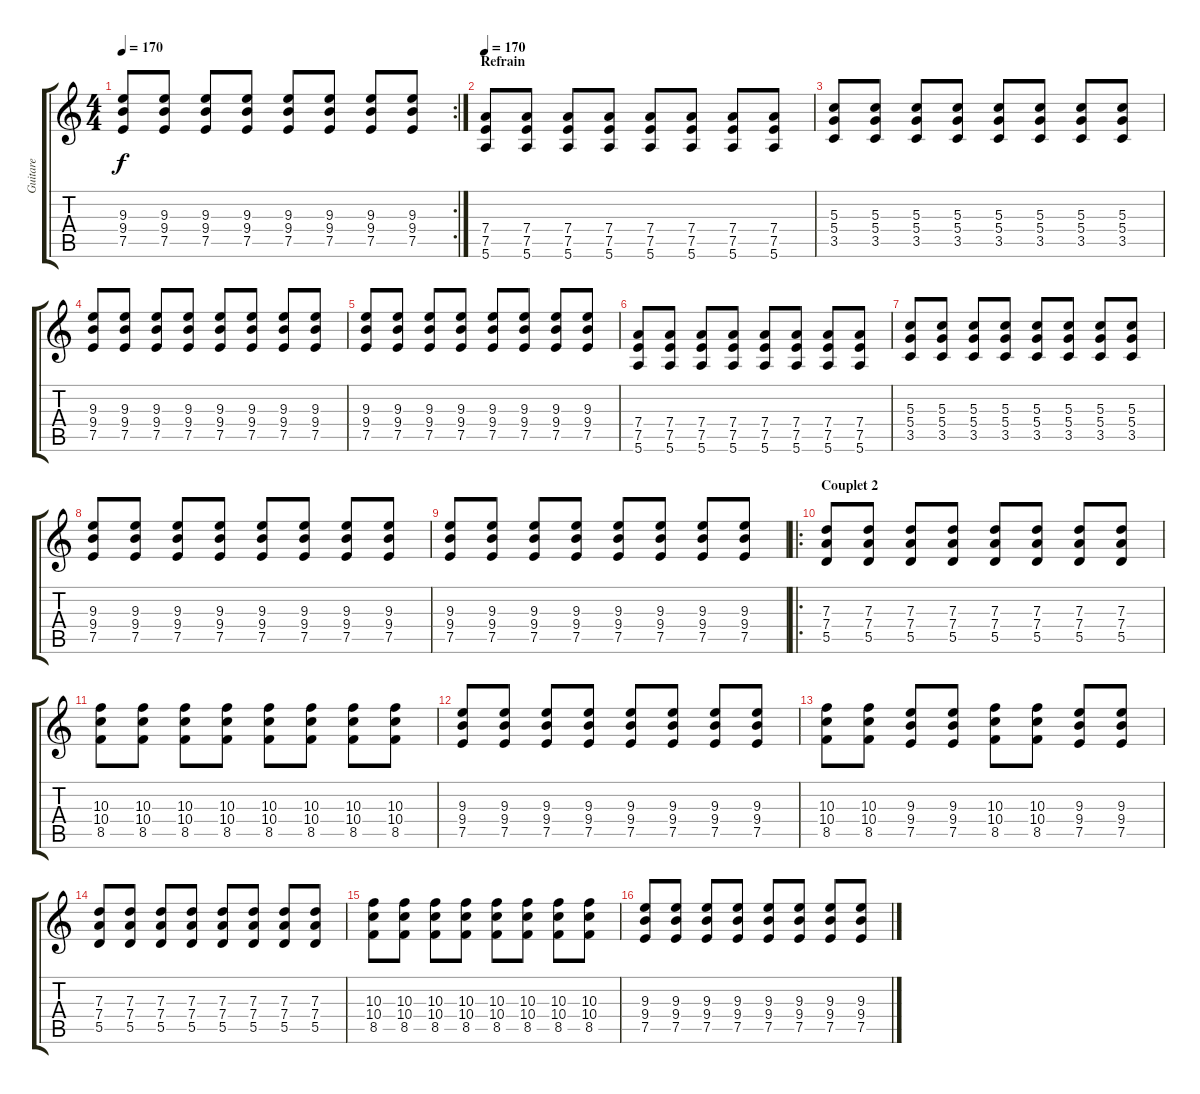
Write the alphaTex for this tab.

\track ("Guitare" "Guitare") {instrument overdrivenguitar}
\staff {score tabs}
\tuning (E4 B3 G3 D3 A2 E2) {hide}
\rc 2
\ts (4 4)
\tempo 170
\clef g2
\ks c
(9.3 9.4 7.5).8{dy f} (9.3 9.4 7.5).8 (9.3 9.4 7.5).8 (9.3 9.4 7.5).8 (9.3 9.4 7.5).8 (9.3 9.4 7.5).8 (9.3 9.4 7.5).8 (9.3 9.4 7.5).8 |
\section ("" "Refrain")
\tempo 170
(7.4 7.5 5.6).8 (7.4 7.5 5.6).8 (7.4 7.5 5.6).8 (7.4 7.5 5.6).8 (7.4 7.5 5.6).8 (7.4 7.5 5.6).8 (7.4 7.5 5.6).8 (7.4 7.5 5.6).8 |
(5.3 5.4 3.5).8 (5.3 5.4 3.5).8 (5.3 5.4 3.5).8 (5.3 5.4 3.5).8 (5.3 5.4 3.5).8 (5.3 5.4 3.5).8 (5.3 5.4 3.5).8 (5.3 5.4 3.5).8 |
(9.3 9.4 7.5).8 (9.3 9.4 7.5).8 (9.3 9.4 7.5).8 (9.3 9.4 7.5).8 (9.3 9.4 7.5).8 (9.3 9.4 7.5).8 (9.3 9.4 7.5).8 (9.3 9.4 7.5).8 |
(9.3 9.4 7.5).8 (9.3 9.4 7.5).8 (9.3 9.4 7.5).8 (9.3 9.4 7.5).8 (9.3 9.4 7.5).8 (9.3 9.4 7.5).8 (9.3 9.4 7.5).8 (9.3 9.4 7.5).8 |
(7.4 7.5 5.6).8 (7.4 7.5 5.6).8 (7.4 7.5 5.6).8 (7.4 7.5 5.6).8 (7.4 7.5 5.6).8 (7.4 7.5 5.6).8 (7.4 7.5 5.6).8 (7.4 7.5 5.6).8 |
(5.3 5.4 3.5).8 (5.3 5.4 3.5).8 (5.3 5.4 3.5).8 (5.3 5.4 3.5).8 (5.3 5.4 3.5).8 (5.3 5.4 3.5).8 (5.3 5.4 3.5).8 (5.3 5.4 3.5).8 |
(9.3 9.4 7.5).8 (9.3 9.4 7.5).8 (9.3 9.4 7.5).8 (9.3 9.4 7.5).8 (9.3 9.4 7.5).8 (9.3 9.4 7.5).8 (9.3 9.4 7.5).8 (9.3 9.4 7.5).8 |
(9.3 9.4 7.5).8 (9.3 9.4 7.5).8 (9.3 9.4 7.5).8 (9.3 9.4 7.5).8 (9.3 9.4 7.5).8 (9.3 9.4 7.5).8 (9.3 9.4 7.5).8 (9.3 9.4 7.5).8 |
\ro
\section ("" "Couplet 2")
(7.3 7.4 5.5).8 (7.3 7.4 5.5).8 (7.3 7.4 5.5).8 (7.3 7.4 5.5).8 (7.3 7.4 5.5).8 (7.3 7.4 5.5).8 (7.3 7.4 5.5).8 (7.3 7.4 5.5).8 |
(10.3 10.4 8.5).8 (10.3 10.4 8.5).8 (10.3 10.4 8.5).8 (10.3 10.4 8.5).8 (10.3 10.4 8.5).8 (10.3 10.4 8.5).8 (10.3 10.4 8.5).8 (10.3 10.4 8.5).8 |
(9.3 9.4 7.5).8 (9.3 9.4 7.5).8 (9.3 9.4 7.5).8 (9.3 9.4 7.5).8 (9.3 9.4 7.5).8 (9.3 9.4 7.5).8 (9.3 9.4 7.5).8 (9.3 9.4 7.5).8 |
(10.3 10.4 8.5).8 (10.3 10.4 8.5).8 (9.3 9.4 7.5).8 (9.3 9.4 7.5).8 (10.3 10.4 8.5).8 (10.3 10.4 8.5).8 (9.3 9.4 7.5).8 (9.3 9.4 7.5).8 |
(7.3 7.4 5.5).8 (7.3 7.4 5.5).8 (7.3 7.4 5.5).8 (7.3 7.4 5.5).8 (7.3 7.4 5.5).8 (7.3 7.4 5.5).8 (7.3 7.4 5.5).8 (7.3 7.4 5.5).8 |
(10.3 10.4 8.5).8 (10.3 10.4 8.5).8 (10.3 10.4 8.5).8 (10.3 10.4 8.5).8 (10.3 10.4 8.5).8 (10.3 10.4 8.5).8 (10.3 10.4 8.5).8 (10.3 10.4 8.5).8 |
(9.3 9.4 7.5).8 (9.3 9.4 7.5).8 (9.3 9.4 7.5).8 (9.3 9.4 7.5).8 (9.3 9.4 7.5).8 (9.3 9.4 7.5).8 (9.3 9.4 7.5).8 (9.3 9.4 7.5).8
